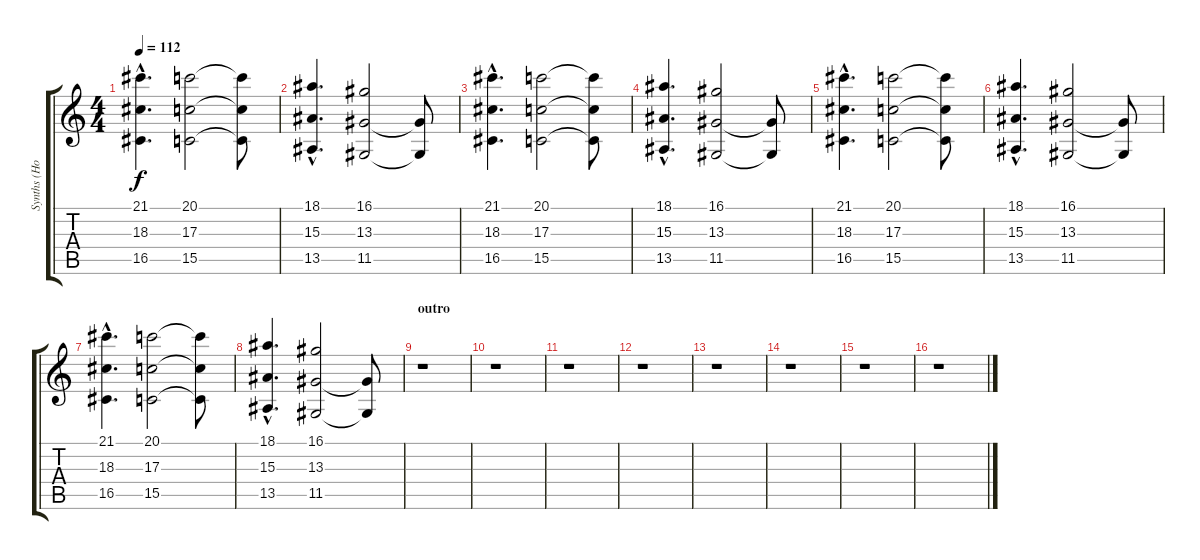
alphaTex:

\track ("Synths (Hogson)" "Synths (Ho") {instrument stringensemble1}
\staff {score tabs}
\tuning (E4 B3 G3 D3 A2 E2) {hide}
\ts (4 4)
\tempo 112
\clef g2
\ks c
(21.1{hac} 18.3{hac} 16.5{hac}).4{d dy f} (20.1 17.3 15.5).2 (20.1{t} 17.3{t} 15.5{t}).8 |
(18.1{hac} 15.3{hac} 13.5{hac}).4{d} (16.1 13.3 11.5).2 (13.3{t} 11.5{t}).8 |
(21.1{hac} 18.3{hac} 16.5{hac}).4{d} (20.1 17.3 15.5).2 (20.1{t} 17.3{t} 15.5{t}).8 |
(18.1{hac} 15.3{hac} 13.5{hac}).4{d} (16.1 13.3 11.5).2 (13.3{t} 11.5{t}).8 |
(21.1{hac} 18.3{hac} 16.5{hac}).4{d} (20.1 17.3 15.5).2 (20.1{t} 17.3{t} 15.5{t}).8 |
(18.1{hac} 15.3{hac} 13.5{hac}).4{d} (16.1 13.3 11.5).2 (13.3{t} 11.5{t}).8 |
(21.1{hac} 18.3{hac} 16.5{hac}).4{d} (20.1 17.3 15.5).2 (20.1{t} 17.3{t} 15.5{t}).8 |
(18.1{hac} 15.3{hac} 13.5{hac}).4{d} (16.1 13.3 11.5).2 (13.3{t} 11.5{t}).8 |
\section ("" "outro")
r.1 |
r.1 |
r.1 |
r.1 |
r.1 |
r.1 |
r.1 |
r.1
